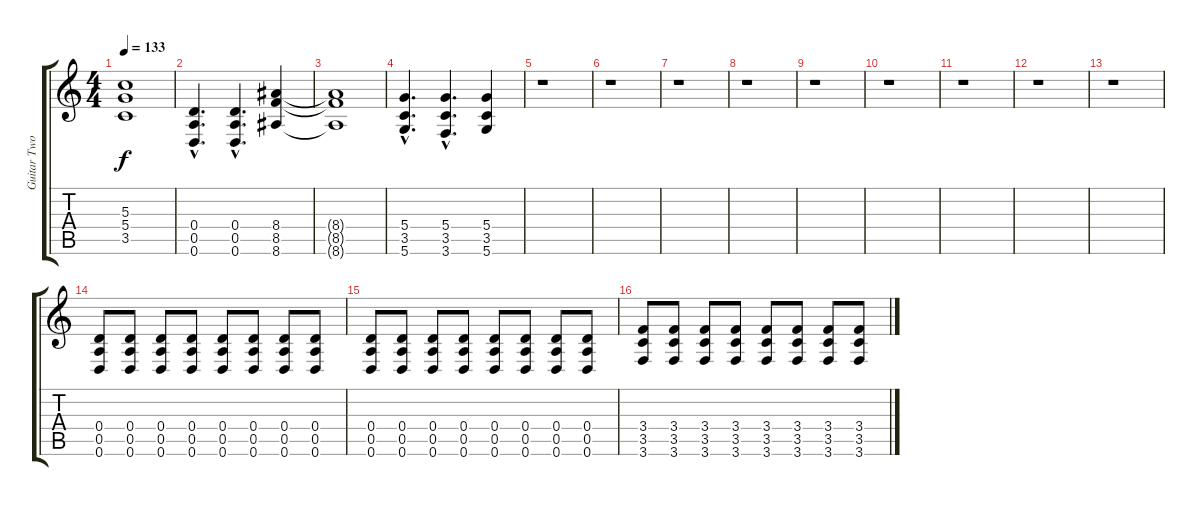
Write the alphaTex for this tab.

\track ("Guitar Two" "Guitar Two") {instrument distortionguitar}
\staff {score tabs}
\tuning (E4 B3 G3 D3 A2 D2) {hide}
\ts (4 4)
\tempo 133
\clef g2
\ks c
(5.3{t} 5.4{t} 3.5{t}).1{dy f} |
(0.4{hac} 0.5{hac} 0.6{hac}).4{d} (0.4{hac} 0.5{hac} 0.6{hac}).4{d} (8.4 8.5 8.6).4 |
(8.4{t} 8.5{t} 8.6{t}).1 |
(5.4{hac} 3.5{hac} 5.6{hac}).4{d} (5.4{hac} 3.5{hac} 3.6{hac}).4{d} (5.4 3.5 5.6).4 |
r.1 |
r.1 |
r.1 |
r.1 |
r.1 |
r.1 |
r.1 |
r.1 |
r.1 |
(0.4 0.5 0.6).8 (0.4 0.5 0.6).8 (0.4 0.5 0.6).8 (0.4 0.5 0.6).8 (0.4 0.5 0.6).8 (0.4 0.5 0.6).8 (0.4 0.5 0.6).8 (0.4 0.5 0.6).8 |
(0.4 0.5 0.6).8 (0.4 0.5 0.6).8 (0.4 0.5 0.6).8 (0.4 0.5 0.6).8 (0.4 0.5 0.6).8 (0.4 0.5 0.6).8 (0.4 0.5 0.6).8 (0.4 0.5 0.6).8 |
(3.4 3.5 3.6).8 (3.4 3.5 3.6).8 (3.4 3.5 3.6).8 (3.4 3.5 3.6).8 (3.4 3.5 3.6).8 (3.4 3.5 3.6).8 (3.4 3.5 3.6).8 (3.4 3.5 3.6).8
